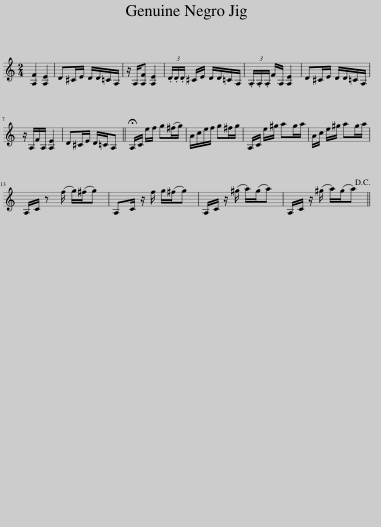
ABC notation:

X:1
L:1/8
M:2/4
I:linebreak $
K:C
V:1 treble
V:1
 [A,F]2 [A,E]2 | D^C/E/ D/D/=C/A,/ | z/ A,/[A,F] [A,E]2 | (3.D/.D/.D/ ^C/E/ D/D/=C/A,/ | (3.A,/.A,/.A,/ F/A,/ [A,E]2 | %5
 D^C/E/ D/D/=C/A,/ |$ z/ A,/F/A,/ [A,E]2 | D^C/E/ D/=C/A, || !fermata!A,/C/ e/f/ g(^f/g/) | A/c/e/f/ g^f/g/ | %10
 A,/C/ e/^g/ ag/a/ | A/c/ e/^g/ ag/a/ |$ A,/C/ z (f/ g/)(^f/g) | A,C/ z/ f/ g/(^f/g) | A,/C/ z/ (^g/ a/)(g/a) | %15
 A,/C/ z/ (^g/ a/)(g/a)!D.C.! || %16
